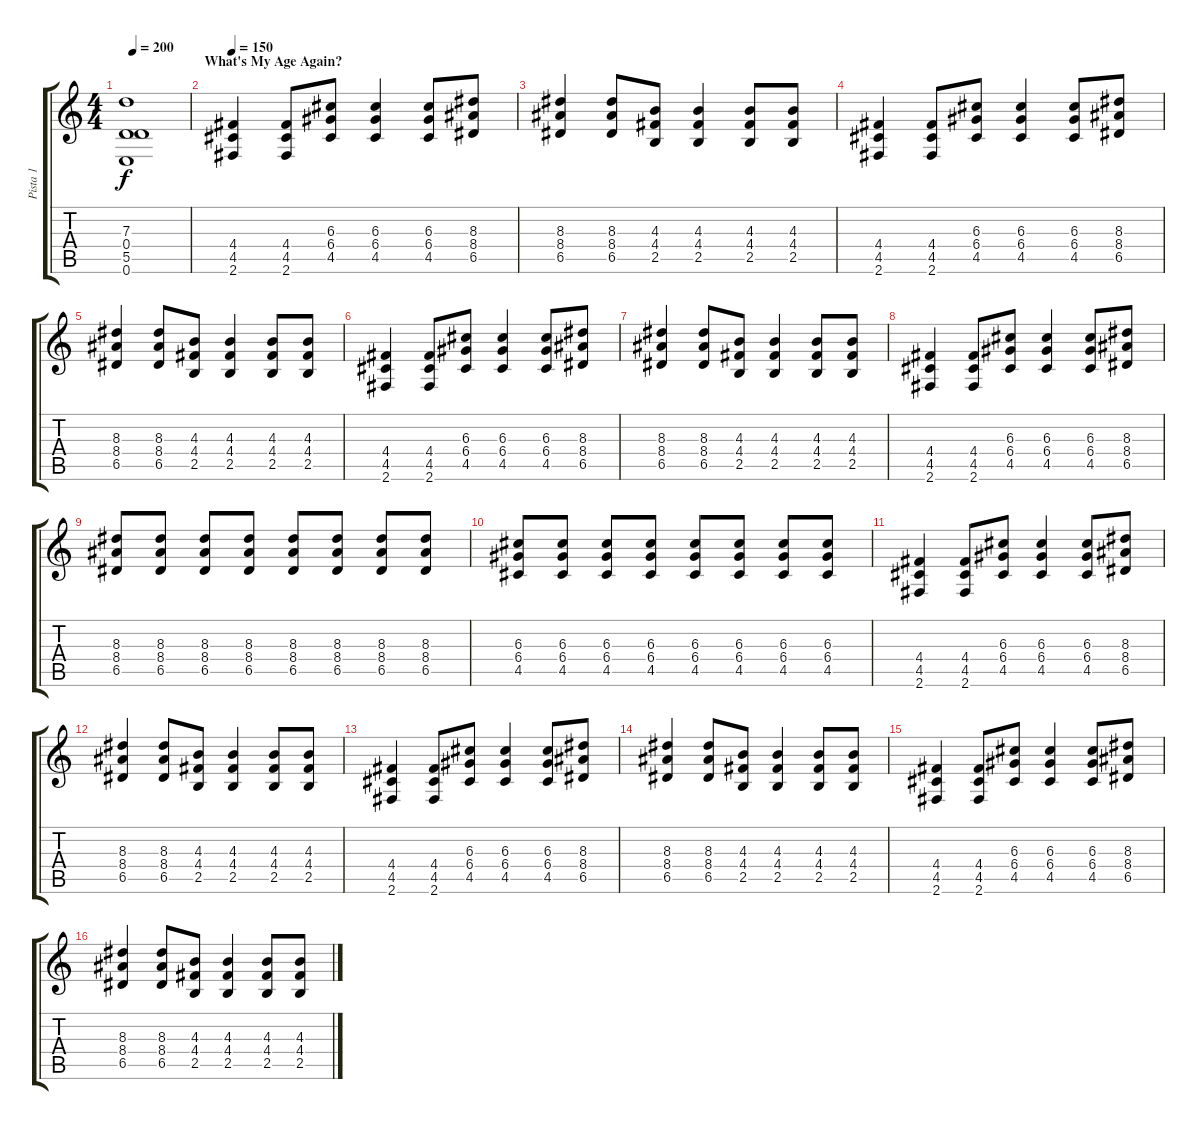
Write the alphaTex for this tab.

\track ("Pista 1" "Pista 1") {instrument distortionguitar}
\staff {score tabs}
\tuning (E4 B3 G3 D3 A2 E2) {hide}
\ts (4 4)
\tempo 200
\clef g2
\ks c
(7.3{t} 0.4{t} 5.5{t} 0.6{t}).1{dy f} |
\section ("" "What's My Age Again?")
\tempo 150
(4.4 4.5 2.6).4{instrument distortionguitar} (4.4 4.5 2.6).8 (6.3 6.4 4.5).8 (6.3 6.4 4.5).4 (6.3 6.4 4.5).8 (8.3 8.4 6.5).8 |
(8.3 8.4 6.5).4 (8.3 8.4 6.5).8 (4.3 4.4 2.5).8 (4.3 4.4 2.5).4 (4.3 4.4 2.5).8 (4.3 4.4 2.5).8 |
(4.4 4.5 2.6).4 (4.4 4.5 2.6).8 (6.3 6.4 4.5).8 (6.3 6.4 4.5).4 (6.3 6.4 4.5).8 (8.3 8.4 6.5).8 |
(8.3 8.4 6.5).4 (8.3 8.4 6.5).8 (4.3 4.4 2.5).8 (4.3 4.4 2.5).4 (4.3 4.4 2.5).8 (4.3 4.4 2.5).8 |
(4.4 4.5 2.6).4 (4.4 4.5 2.6).8 (6.3 6.4 4.5).8 (6.3 6.4 4.5).4 (6.3 6.4 4.5).8 (8.3 8.4 6.5).8 |
(8.3 8.4 6.5).4 (8.3 8.4 6.5).8 (4.3 4.4 2.5).8 (4.3 4.4 2.5).4 (4.3 4.4 2.5).8 (4.3 4.4 2.5).8 |
(4.4 4.5 2.6).4 (4.4 4.5 2.6).8 (6.3 6.4 4.5).8 (6.3 6.4 4.5).4 (6.3 6.4 4.5).8 (8.3 8.4 6.5).8 |
(8.3 8.4 6.5).8 (8.3 8.4 6.5).8 (8.3 8.4 6.5).8 (8.3 8.4 6.5).8 (8.3 8.4 6.5).8 (8.3 8.4 6.5).8 (8.3 8.4 6.5).8 (8.3 8.4 6.5).8 |
(6.3 6.4 4.5).8 (6.3 6.4 4.5).8 (6.3 6.4 4.5).8 (6.3 6.4 4.5).8 (6.3 6.4 4.5).8 (6.3 6.4 4.5).8 (6.3 6.4 4.5).8 (6.3 6.4 4.5).8 |
(4.4 4.5 2.6).4 (4.4 4.5 2.6).8 (6.3 6.4 4.5).8 (6.3 6.4 4.5).4 (6.3 6.4 4.5).8 (8.3 8.4 6.5).8 |
(8.3 8.4 6.5).4 (8.3 8.4 6.5).8 (4.3 4.4 2.5).8 (4.3 4.4 2.5).4 (4.3 4.4 2.5).8 (4.3 4.4 2.5).8 |
(4.4 4.5 2.6).4 (4.4 4.5 2.6).8 (6.3 6.4 4.5).8 (6.3 6.4 4.5).4 (6.3 6.4 4.5).8 (8.3 8.4 6.5).8 |
(8.3 8.4 6.5).4 (8.3 8.4 6.5).8 (4.3 4.4 2.5).8 (4.3 4.4 2.5).4 (4.3 4.4 2.5).8 (4.3 4.4 2.5).8 |
(4.4 4.5 2.6).4 (4.4 4.5 2.6).8 (6.3 6.4 4.5).8 (6.3 6.4 4.5).4 (6.3 6.4 4.5).8 (8.3 8.4 6.5).8 |
(8.3 8.4 6.5).4 (8.3 8.4 6.5).8 (4.3 4.4 2.5).8 (4.3 4.4 2.5).4 (4.3 4.4 2.5).8 (4.3 4.4 2.5).8
